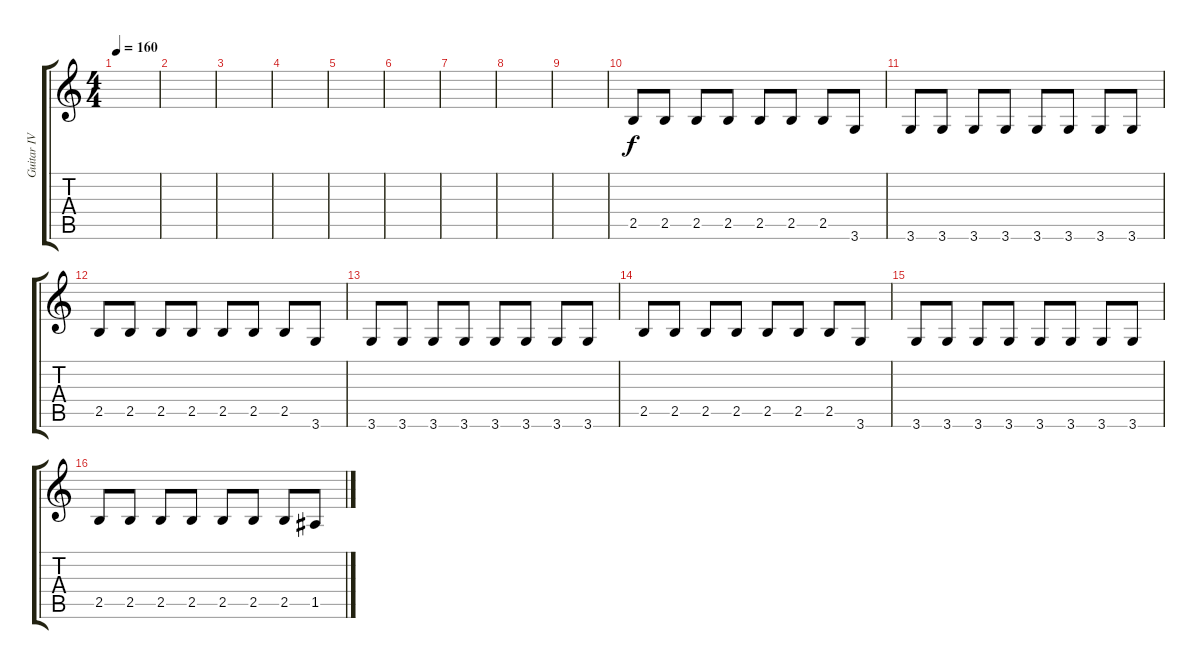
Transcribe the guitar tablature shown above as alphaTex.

\track ("Guitar IV" "Guitar IV") {instrument distortionguitar}
\staff {score tabs}
\tuning (E4 B3 G3 D3 A2 E2) {hide}
\ts (4 4)
\tempo 160
\clef g2
\ks c
|
|
|
|
|
|
|
|
|
2.5.8 2.5.8 2.5.8 2.5.8 2.5.8 2.5.8 2.5.8 3.6.8 |
3.6.8 3.6.8 3.6.8 3.6.8 3.6.8 3.6.8 3.6.8 3.6.8 |
2.5.8 2.5.8 2.5.8 2.5.8 2.5.8 2.5.8 2.5.8 3.6.8 |
3.6.8 3.6.8 3.6.8 3.6.8 3.6.8 3.6.8 3.6.8 3.6.8 |
2.5.8 2.5.8 2.5.8 2.5.8 2.5.8 2.5.8 2.5.8 3.6.8 |
3.6.8 3.6.8 3.6.8 3.6.8 3.6.8 3.6.8 3.6.8 3.6.8 |
2.5.8 2.5.8 2.5.8 2.5.8 2.5.8 2.5.8 2.5.8 1.5.8
